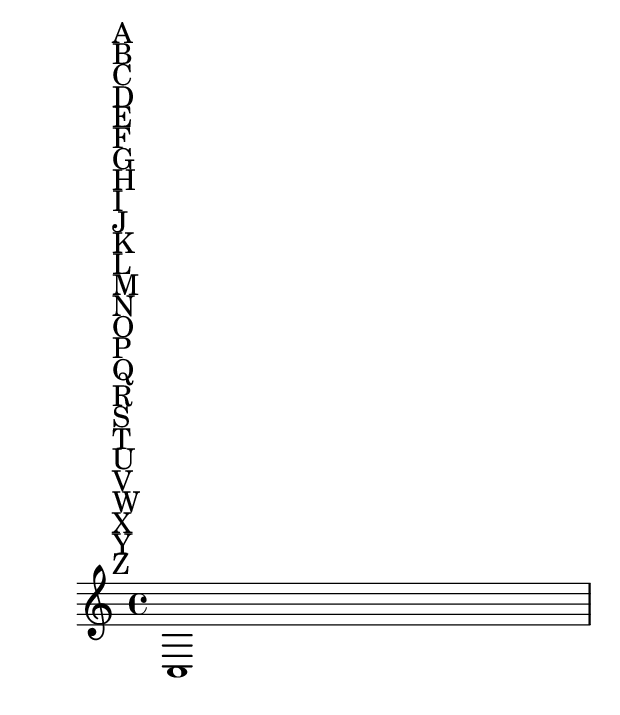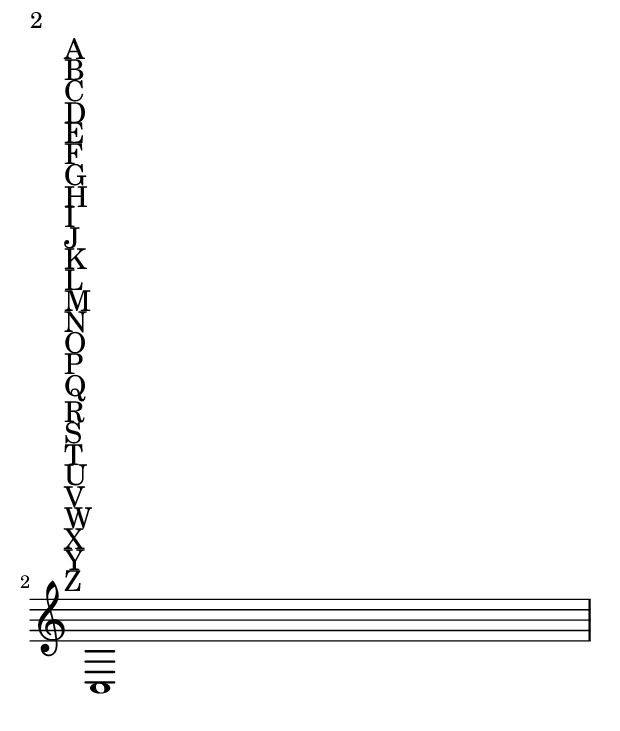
%% Generated by lilypond-book.py
%% Options: [exampleindent=10.16\mm,indent=0\mm,line-width=160\mm]
\include "lilypond-book-preamble.ly"


% ****************************************************************
% Start cut-&-pastable-section
% ****************************************************************



\paper {
  indent = 0\mm
  line-width = 160\mm
  % offset the left padding, also add 1mm as lilypond creates cropped
  % images with a little space on the right
  line-width = #(- line-width (* mm  3.000000) (* mm 1))
}

\layout {
  
}





% ****************************************************************
% ly snippet:
% ****************************************************************
\sourcefilename "/home/karlin/lilypond-git/input/regression/page-breaking-rehearsal-mark.ly"
\sourcefileline 0
\version "2.16.0"

\header {
  texidoc = "The height of RehearsalMarks is taken into account during page
breaking."
}

#(set-default-paper-size "a6")

\book {
  \repeat unfold 2
  { \mark \markup \column {A B C D E F G H I J K L M N O P Q R S T U V W X Y Z} c1 \break }
}



% ****************************************************************
% end ly snippet
% ****************************************************************
